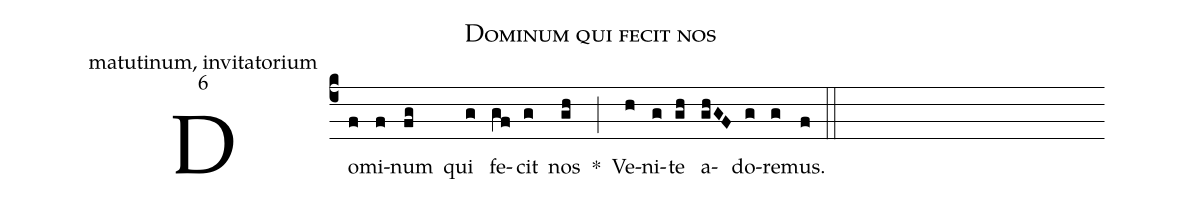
name: Dominum qui fecit nos;
office-part: matutinum, invitatorium;
mode: 6;
%%
(c4)
Do(f)mi(f)num(fg) qui(g) fe(gf)cit(g) nos(gh) *(;)
Ve(h)ni(g)te(gh) a(ghGF)do(g)re(g)mus.(f) (::)
